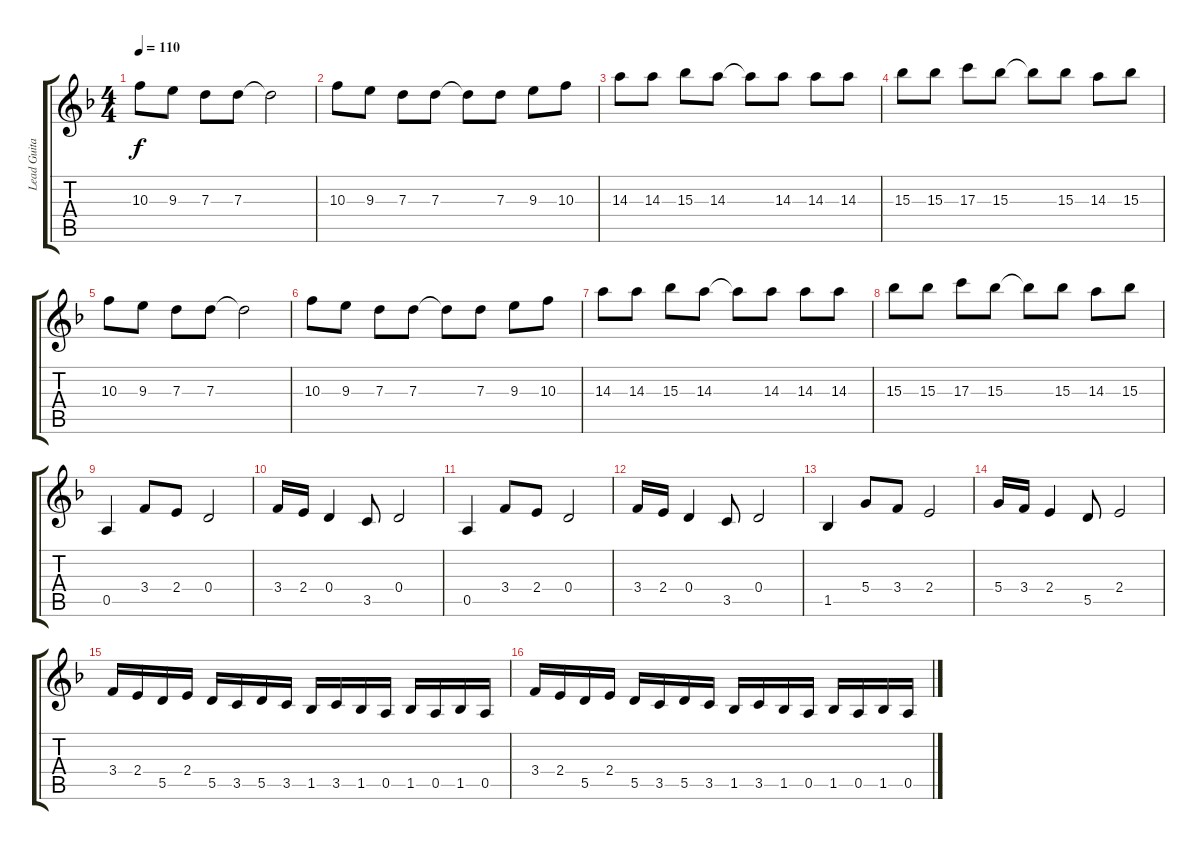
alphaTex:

\track ("Lead Guitar" "Lead Guita") {instrument distortionguitar}
\staff {score tabs}
\tuning (E4 B3 G3 D3 A2 D2) {hide}
\ts (4 4)
\tempo 110
\clef g2
\ks dminor
10.3.8{dy f} 9.3.8 7.3.8 7.3.8 7.3{t}.2 |
10.3.8 9.3.8 7.3.8 7.3.8 7.3{t}.8 7.3.8 9.3.8 10.3.8 |
14.3.8 14.3.8 15.3.8 14.3.8 14.3{t}.8 14.3.8 14.3.8 14.3.8 |
15.3.8 15.3.8 17.3.8 15.3.8 15.3{t}.8 15.3.8 14.3.8 15.3.8 |
10.3.8 9.3.8 7.3.8 7.3.8 7.3{t}.2 |
10.3.8 9.3.8 7.3.8 7.3.8 7.3{t}.8 7.3.8 9.3.8 10.3.8 |
14.3.8 14.3.8 15.3.8 14.3.8 14.3{t}.8 14.3.8 14.3.8 14.3.8 |
15.3.8 15.3.8 17.3.8 15.3.8 15.3{t}.8 15.3.8 14.3.8 15.3.8 |
0.5.4 3.4.8 2.4.8 0.4.2 |
3.4.16 2.4.16 0.4.4 3.5.8 0.4.2 |
0.5.4 3.4.8 2.4.8 0.4.2 |
3.4.16 2.4.16 0.4.4 3.5.8 0.4.2 |
1.5.4 5.4.8 3.4.8 2.4.2 |
5.4.16 3.4.16 2.4.4 5.5.8 2.4.2 |
3.4.16 2.4.16 5.5.16 2.4.16 5.5.16 3.5.16 5.5.16 3.5.16 1.5.16 3.5.16 1.5.16 0.5.16 1.5.16 0.5.16 1.5.16 0.5.16 |
3.4.16 2.4.16 5.5.16 2.4.16 5.5.16 3.5.16 5.5.16 3.5.16 1.5.16 3.5.16 1.5.16 0.5.16 1.5.16 0.5.16 1.5.16 0.5.16
